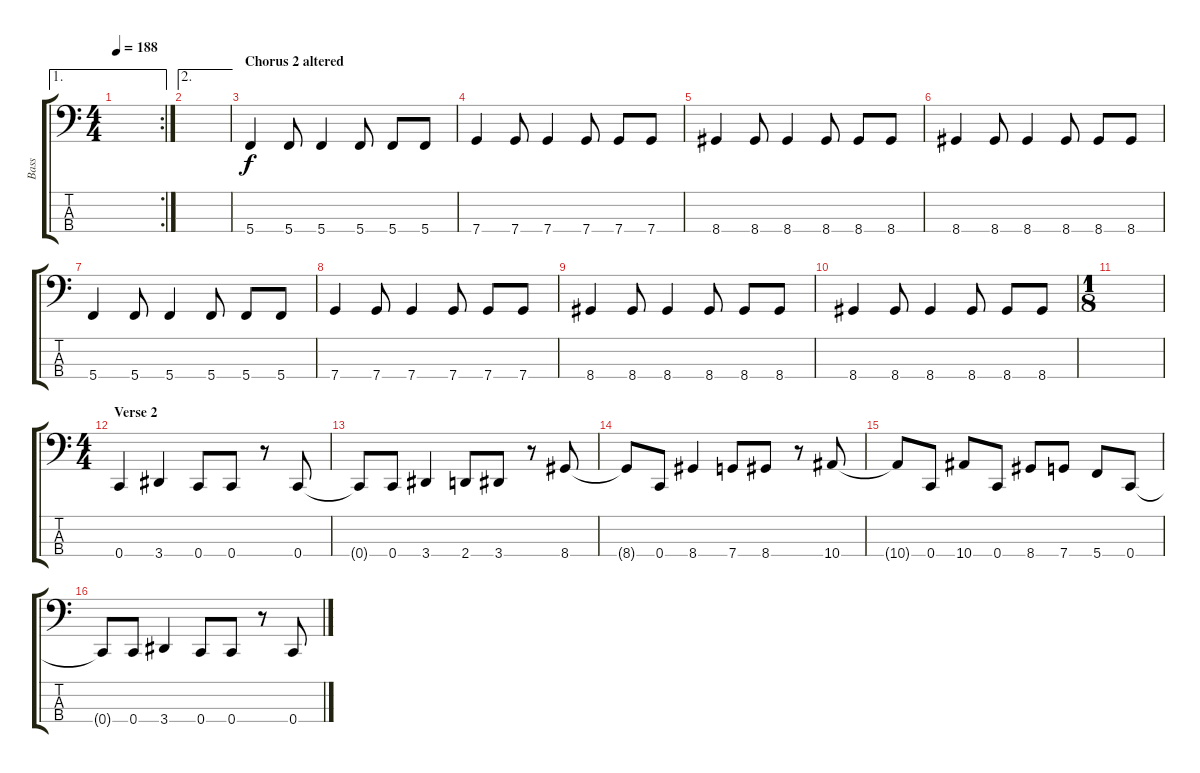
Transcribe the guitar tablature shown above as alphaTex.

\track ("Bass" "Bass") {instrument slapbass2}
\staff {score tabs}
\tuning (F2 C2 G1 C1) {hide}
\ae 1
\rc 2
\ts (4 4)
\tempo 188
\clef f4
\ks c
|
\ae 2
|
\section ("" "Chorus 2 altered")
5.4.4 5.4.8 5.4.4 5.4.8 5.4.8 5.4.8 |
7.4.4 7.4.8 7.4.4 7.4.8 7.4.8 7.4.8 |
8.4.4 8.4.8 8.4.4 8.4.8 8.4.8 8.4.8 |
8.4.4 8.4.8 8.4.4 8.4.8 8.4.8 8.4.8 |
5.4.4 5.4.8 5.4.4 5.4.8 5.4.8 5.4.8 |
7.4.4 7.4.8 7.4.4 7.4.8 7.4.8 7.4.8 |
8.4.4 8.4.8 8.4.4 8.4.8 8.4.8 8.4.8 |
8.4.4 8.4.8 8.4.4 8.4.8 8.4.8 8.4.8 |
\ts (1 8)
|
\ts (4 4)
\section ("" "Verse 2")
0.4.4 3.4.4 0.4.8 0.4.8 r.8 0.4.8 |
0.4{t}.8 0.4.8 3.4.4 2.4.8 3.4.8 r.8 8.4.8 |
8.4{t}.8 0.4.8 8.4.4 7.4.8 8.4.8 r.8 10.4.8 |
10.4{t}.8 0.4.8 10.4.8 0.4.8 8.4.8 7.4.8 5.4.8 0.4.8 |
0.4{t}.8 0.4.8 3.4.4 0.4.8 0.4.8 r.8 0.4.8
